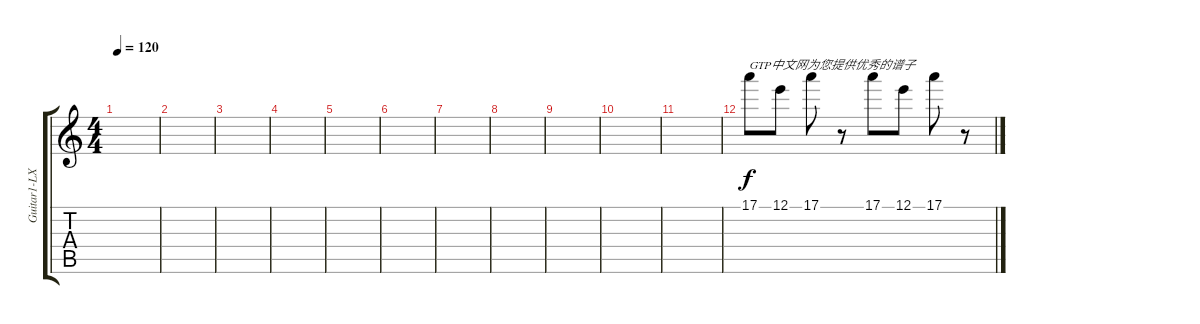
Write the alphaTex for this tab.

\track ("Guitar1-LX" "Guitar1-LX") {instrument distortionguitar}
\staff {score tabs}
\tuning (E4 B3 G3 D3 A2 E2) {hide}
\ts (4 4)
\tempo 120
\clef g2
\ks c
|
|
|
|
|
|
|
|
|
|
|
17.1.8{txt "GTP中文网为您提供优秀的谱子"} 12.1.8 17.1.8 r.8 17.1.8 12.1.8 17.1.8 r.8
